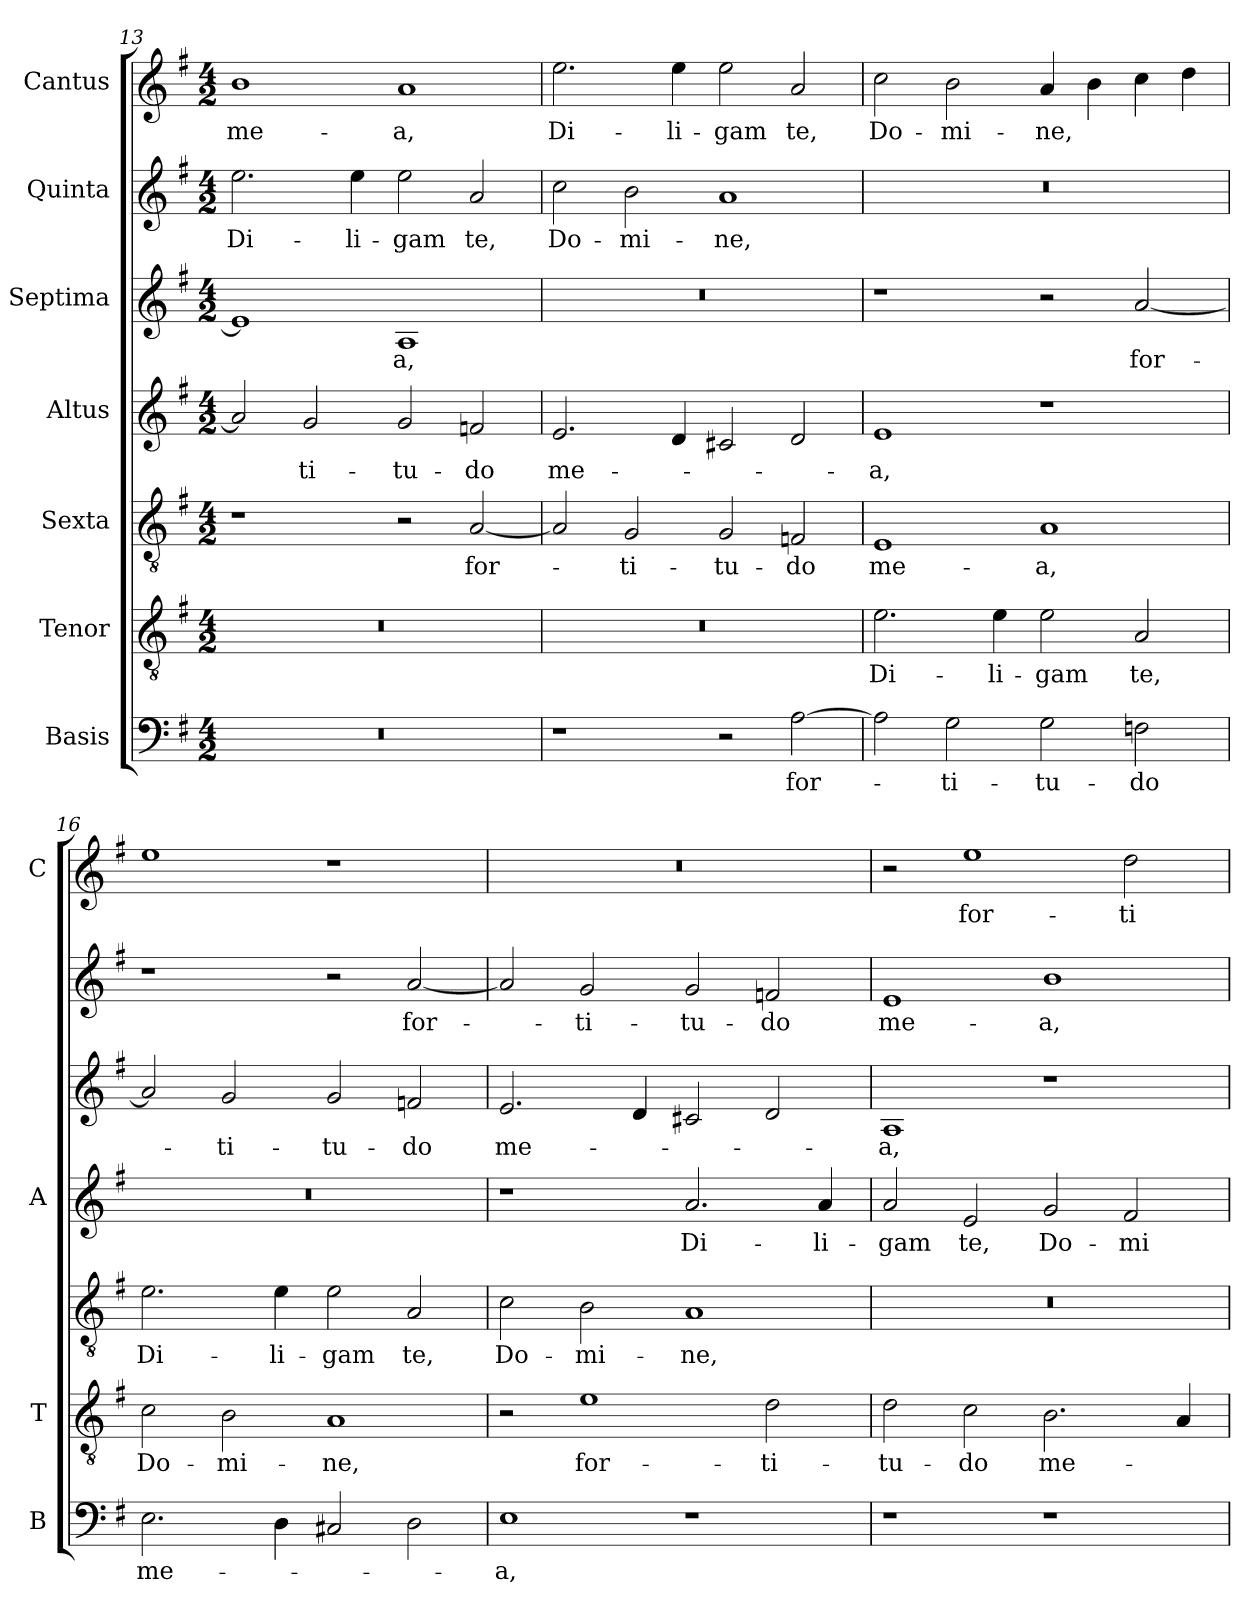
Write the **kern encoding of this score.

**kern	**text	**kern	**text	**kern	**text	**kern	**text	**kern	**text	**kern	**text	**kern	**text
*part7	*part7	*part6	*part6	*part5	*part5	*part4	*part4	*part3	*part3	*part2	*part2	*part1	*part1
*staff7	*staff7	*staff6	*staff6	*staff5	*staff5	*staff4	*staff4	*staff3	*staff3	*staff2	*staff2	*staff1	*staff1
*I"Basis	*	*I"Tenor	*	*I"Sexta	*	*I"Altus	*	*I"Septima	*	*I"Quinta	*	*I"Cantus	*
*I'B	*	*I'T	*	*	*	*I'A	*	*	*	*	*	*I'C	*
*clefF4	*	*clefGv2	*	*clefGv2	*	*clefG2	*	*clefG2	*	*clefG2	*	*clefG2	*
*k[f#]	*	*k[f#]	*	*k[f#]	*	*k[f#]	*	*k[f#]	*	*k[f#]	*	*k[f#]	*
*G:	*	*G:	*	*G:	*	*G:	*	*G:	*	*G:	*	*G:	*
*M4/2	*	*M4/2	*	*M4/2	*	*M4/2	*	*M4/2	*	*M4/2	*	*M4/2	*
=13	=13	=13	=13	=13	=13	=13	=13	=13	=13	=13	=13	=13	=13
!	!	!	!	!	!	!	!	!	!	!	!LO:LY:b	!	!LO:LY:b
0r	.	0r	.	1r	.	2a/]	.	1e]	.	2.ee\	Di-	1b	me-
!	!	!	!	!	!	!	!LO:LY:b	!	!	!	!	!	!
.	.	.	.	.	.	2g/	-ti-	.	.	.	.	.	.
!	!	!	!	!	!	!	!	!	!	!	!LO:LY:b	!	!
.	.	.	.	.	.	.	.	.	.	4ee\	-li-	.	.
!	!	!	!	!	!	!	!LO:LY:b	!	!LO:LY:b	!	!LO:LY:b	!	!LO:LY:b
.	.	.	.	2r	.	2g/	-tu-	1A	-a,	2ee\	-gam	1a	-a,
!	!	!	!	!	!LO:LY:b	!	!LO:LY:b	!	!	!	!LO:LY:b	!	!
.	.	.	.	[2A/	for-	2fn/	-do	.	.	2a/	te,	.	.
=14	=14	=14	=14	=14	=14	=14	=14	=14	=14	=14	=14	=14	=14
!	!	!	!	!	!	!	!LO:LY:b	!	!	!	!LO:LY:b	!	!LO:LY:b
1r	.	0r	.	2A/]	.	2.e/	me-	0r	.	2cc\	Do-	2.ee\	Di-
!	!	!	!	!	!LO:LY:b	!	!	!	!	!	!LO:LY:b	!	!
.	.	.	.	2G/	-ti-	.	.	.	.	2b\	-mi-	.	.
!	!	!	!	!	!	!	!	!	!	!	!	!	!LO:LY:b
.	.	.	.	.	.	4d/	.	.	.	.	.	4ee\	-li-
!	!	!	!	!	!LO:LY:b	!	!	!	!	!	!LO:LY:b	!	!LO:LY:b
2r	.	.	.	2G/	-tu-	2c#X/	.	.	.	1a	-ne,	2ee\	-gam
!	!LO:LY:b	!	!	!	!LO:LY:b	!	!	!	!	!	!	!	!LO:LY:b
[2A\	for-	.	.	2Fn/	-do	2d/	.	.	.	.	.	2a/	te,
!!LO:LB:g=z
=15	=15	=15	=15	=15	=15	=15	=15	=15	=15	=15	=15	=15	=15
!	!	!	!LO:LY:b	!	!LO:LY:b	!	!LO:LY:b	!	!	!	!	!	!LO:LY:b
2A\]	.	2.e\	Di-	1E	me-	1e	-a,	1r	.	0r	.	2cc\	Do-
!	!LO:LY:b	!	!	!	!	!	!	!	!	!	!	!	!LO:LY:b
2G\	-ti-	.	.	.	.	.	.	.	.	.	.	2b\	-mi-
!	!	!	!LO:LY:b	!	!	!	!	!	!	!	!	!	!
.	.	4e\	-li-	.	.	.	.	.	.	.	.	.	.
!	!LO:LY:b	!	!LO:LY:b	!	!LO:LY:b	!	!	!	!	!	!	!	!LO:LY:b
2G\	-tu-	2e\	-gam	1A	-a,	1r	.	2r	.	.	.	4a/	-ne,
.	.	.	.	.	.	.	.	.	.	.	.	4b\	.
!	!LO:LY:b	!	!LO:LY:b	!	!	!	!	!	!LO:LY:b	!	!	!	!
2Fn\	-do	2A/	te,	.	.	.	.	[2a/	for-	.	.	4cc\	.
.	.	.	.	.	.	.	.	.	.	.	.	4dd\	.
=16	=16	=16	=16	=16	=16	=16	=16	=16	=16	=16	=16	=16	=16
!	!LO:LY:b	!	!LO:LY:b	!	!LO:LY:b	!	!	!	!	!	!	!	!
2.E\	me-	2c\	Do-	2.e\	Di-	0r	.	2a/]	.	1r	.	1ee	.
!	!	!	!LO:LY:b	!	!	!	!	!	!LO:LY:b	!	!	!	!
.	.	2B\	-mi-	.	.	.	.	2g/	-ti-	.	.	.	.
!	!	!	!	!	!LO:LY:b	!	!	!	!	!	!	!	!
4D\	.	.	.	4e\	-li-	.	.	.	.	.	.	.	.
!	!	!	!LO:LY:b	!	!LO:LY:b	!	!	!	!LO:LY:b	!	!	!	!
2C#X/	.	1A	-ne,	2e\	-gam	.	.	2g/	-tu-	2r	.	1r	.
!	!	!	!	!	!LO:LY:b	!	!	!	!LO:LY:b	!	!LO:LY:b	!	!
2D\	.	.	.	2A/	te,	.	.	2fn/	-do	[2a/	for-	.	.
=17	=17	=17	=17	=17	=17	=17	=17	=17	=17	=17	=17	=17	=17
!	!LO:LY:b	!	!	!	!LO:LY:b	!	!	!	!LO:LY:b	!	!	!	!
1E	-a,	2r	.	2c\	Do-	1r	.	2.e/	me-	2a/]	.	0r	.
!	!	!	!LO:LY:b	!	!LO:LY:b	!	!	!	!	!	!LO:LY:b	!	!
.	.	1e	for-	2B\	-mi-	.	.	.	.	2g/	-ti-	.	.
.	.	.	.	.	.	.	.	4d/	.	.	.	.	.
!	!	!	!	!	!LO:LY:b	!	!LO:LY:b	!	!	!	!LO:LY:b	!	!
1r	.	.	.	1A	-ne,	2.a/	Di-	2c#X/	.	2g/	-tu-	.	.
!	!	!	!LO:LY:b	!	!	!	!	!	!	!	!LO:LY:b	!	!
.	.	2d\	-ti-	.	.	.	.	2d/	.	2fn/	-do	.	.
!	!	!	!	!	!	!	!LO:LY:b	!	!	!	!	!	!
.	.	.	.	.	.	4a/	-li-	.	.	.	.	.	.
=18	=18	=18	=18	=18	=18	=18	=18	=18	=18	=18	=18	=18	=18
!	!	!	!LO:LY:b	!	!	!	!LO:LY:b	!	!LO:LY:b	!	!LO:LY:b	!	!
1r	.	2d\	-tu-	0r	.	2a/	-gam	1A	-a,	1e	me-	2r	.
!	!	!	!LO:LY:b	!	!	!	!LO:LY:b	!	!	!	!	!	!LO:LY:b
.	.	2c\	-do	.	.	2e/	te,	.	.	.	.	1ee	for-
!	!	!	!LO:LY:b	!	!	!	!LO:LY:b	!	!	!	!LO:LY:b	!	!
1r	.	2.B\	me-	.	.	2g/	Do-	1r	.	1b	-a,	.	.
!	!	!	!	!	!	!	!LO:LY:b	!	!	!	!	!	!LO:LY:b
.	.	.	.	.	.	2f#/	-mi-	.	.	.	.	2dd\	-ti-
.	.	4A/	.	.	.	.	.	.	.	.	.	.	.
=	=	=	=	=	=	=	=	=	=	=	=	=	=
*-	*-	*-	*-	*-	*-	*-	*-	*-	*-	*-	*-	*-	*-
